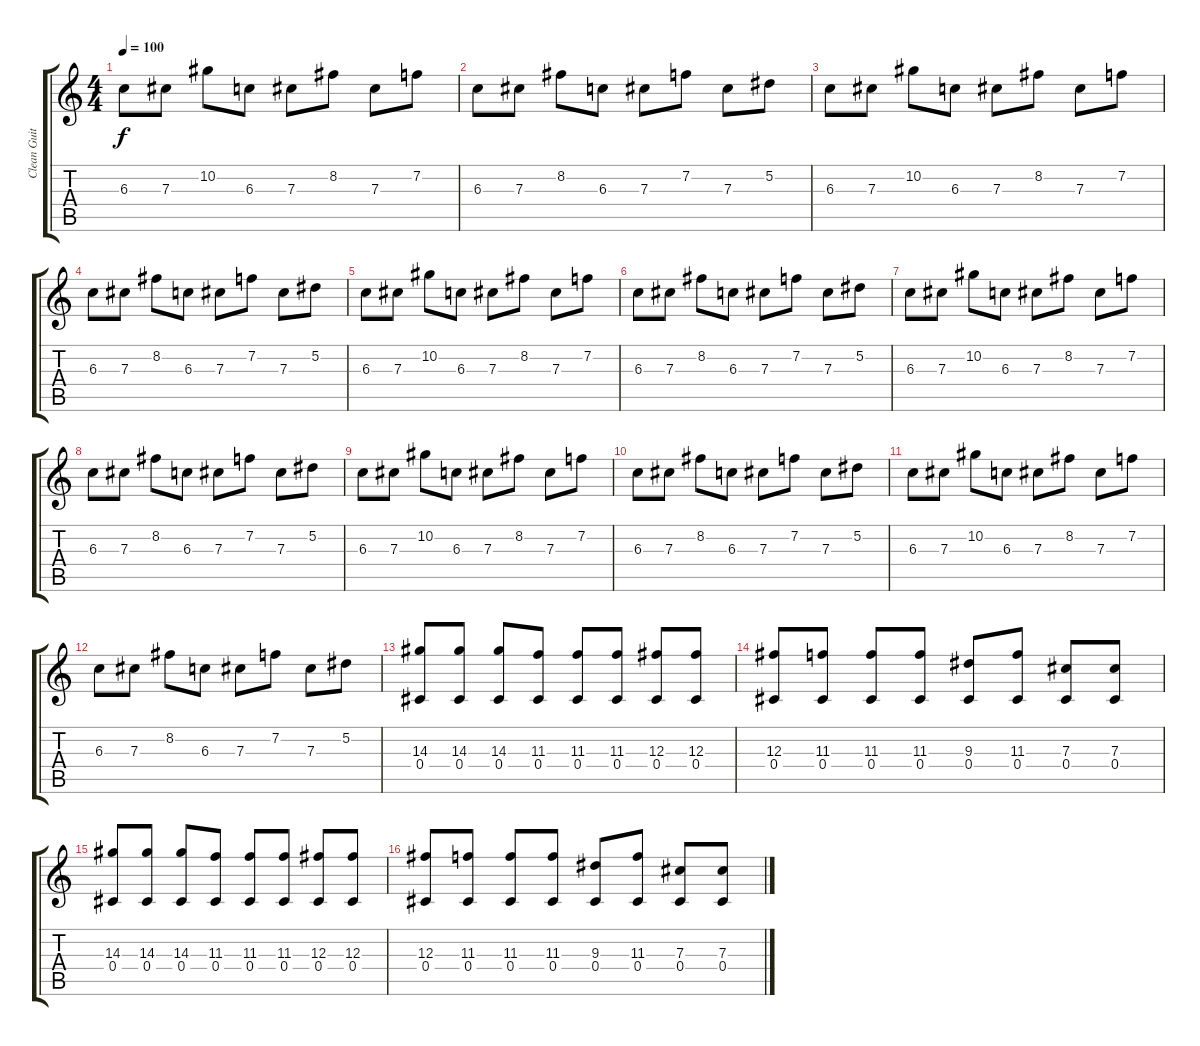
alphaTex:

\track ("Clean Guitar 1" "Clean Guit") {instrument electricguitarjazz}
\staff {score tabs}
\tuning (Eb4 Bb3 Gb3 Db3 Ab2 Eb2) {hide}
\ts (4 4)
\tempo 100
\clef g2
\ks c
6.3.8{dy f} 7.3.8 10.2.8 6.3.8 7.3.8 8.2.8 7.3.8 7.2.8 |
6.3.8 7.3.8 8.2.8 6.3.8 7.3.8 7.2.8 7.3.8 5.2.8 |
6.3.8 7.3.8 10.2.8 6.3.8 7.3.8 8.2.8 7.3.8 7.2.8 |
6.3.8 7.3.8 8.2.8 6.3.8 7.3.8 7.2.8 7.3.8 5.2.8 |
6.3.8 7.3.8 10.2.8 6.3.8 7.3.8 8.2.8 7.3.8 7.2.8 |
6.3.8 7.3.8 8.2.8 6.3.8 7.3.8 7.2.8 7.3.8 5.2.8 |
6.3.8 7.3.8 10.2.8 6.3.8 7.3.8 8.2.8 7.3.8 7.2.8 |
6.3.8 7.3.8 8.2.8 6.3.8 7.3.8 7.2.8 7.3.8 5.2.8 |
6.3.8 7.3.8 10.2.8 6.3.8 7.3.8 8.2.8 7.3.8 7.2.8 |
6.3.8 7.3.8 8.2.8 6.3.8 7.3.8 7.2.8 7.3.8 5.2.8 |
6.3.8 7.3.8 10.2.8 6.3.8 7.3.8 8.2.8 7.3.8 7.2.8 |
6.3.8 7.3.8 8.2.8 6.3.8 7.3.8 7.2.8 7.3.8 5.2.8 |
(14.3 0.4).8 (14.3 0.4).8 (14.3 0.4).8 (11.3 0.4).8 (11.3 0.4).8 (11.3 0.4).8 (12.3 0.4).8 (12.3 0.4).8 |
(12.3 0.4).8 (11.3 0.4).8 (11.3 0.4).8 (11.3 0.4).8 (9.3 0.4).8 (11.3 0.4).8 (7.3 0.4).8 (7.3 0.4).8 |
(14.3 0.4).8 (14.3 0.4).8 (14.3 0.4).8 (11.3 0.4).8 (11.3 0.4).8 (11.3 0.4).8 (12.3 0.4).8 (12.3 0.4).8 |
(12.3 0.4).8 (11.3 0.4).8 (11.3 0.4).8 (11.3 0.4).8 (9.3 0.4).8 (11.3 0.4).8 (7.3 0.4).8 (7.3 0.4).8
